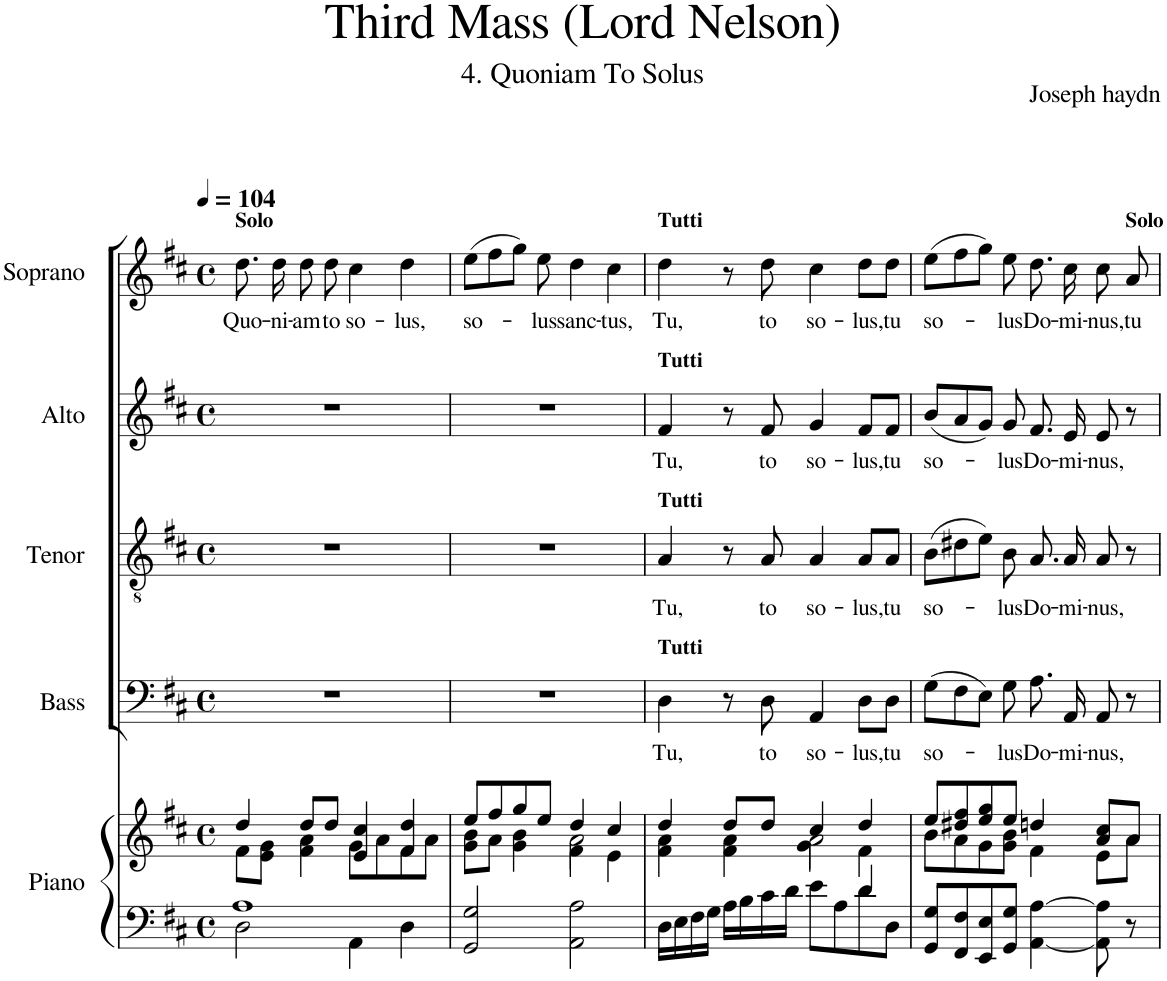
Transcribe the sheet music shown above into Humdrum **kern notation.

**kern	**kern	**kern	**text	**kern	**text	**kern	**text	**kern	**text
*part5	*part5	*part4	*part4	*part3	*part3	*part2	*part2	*part1	*part1
*staff6	*staff5	*staff4	*staff4	*staff3	*staff3	*staff2	*staff2	*staff1	*staff1
*I"Piano	*	*I"Bass	*	*I"Tenor	*	*I"Alto	*	*I"Soprano	*
*I'Pno.	*	*I'B.	*	*I'T.	*	*I'A.	*	*I'S.	*
*clefF4	*clefG2	*clefF4	*	*clefGv2	*	*clefG2	*	*clefG2	*
*k[f#c#]	*k[f#c#]	*k[f#c#]	*	*k[f#c#]	*	*k[f#c#]	*	*k[f#c#]	*
*M4/4	*M4/4	*M4/4	*	*M4/4	*	*M4/4	*	*M4/4	*
*met(c)	*met(c)	*met(c)	*	*met(c)	*	*met(c)	*	*met(c)	*
*MM104	*MM104	*MM104	*	*MM104	*	*MM104	*	*MM104	*
=1	=1	=1	=1	=1	=1	=1	=1	=1	=1
*^	*^	*	*	*	*	*	*	*	*
!	!	!	!	!	!	!	!	!	!	!LO:TX:a:B:t=Solo	!
!	!	!	!	!	!	!	!	!	!	!	!LO:LY:b
1A	2D\	4dd/	8f#\L	1r	.	1r	.	1r	.	8.dd\	Quo-
.	.	.	8e\ 8g\J	.	.	.	.	.	.	.	.
!	!	!	!	!	!	!	!	!	!	!	!LO:LY:b
.	.	.	.	.	.	.	.	.	.	16dd\	-ni-
!	!	!	!	!	!	!	!	!	!	!	!LO:LY:b
.	.	8dd/L	4f#\ 4a\	.	.	.	.	.	.	8dd\	-am
!	!	!	!	!	!	!	!	!	!	!	!LO:LY:b
.	.	8dd/J	.	.	.	.	.	.	.	8dd\	to
!	!	!	!	!	!	!	!	!	!	!	!LO:LY:b
.	4AA\	4e/ 4cc#/	8g\L	.	.	.	.	.	.	4cc#\	so-
.	.	.	8a\	.	.	.	.	.	.	.	.
!	!	!	!	!	!	!	!	!	!	!	!LO:LY:b
.	4D\	4f#/ 4dd/	8f#\	.	.	.	.	.	.	4dd\	-lus,
.	.	.	8a\J	.	.	.	.	.	.	.	.
*v	*v	*	*	*	*	*	*	*	*	*	*
=2	=2	=2	=2	=2	=2	=2	=2	=2	=2	=2
*	*	*^	*	*	*	*	*	*	*	*
!	!	!	!	!	!	!	!	!	!	!	!LO:LY:b
2GG/ 2G/	8ee/L	8g\ 8b\L	2ryy	1r	.	1r	.	1r	.	(8ee\L	so-
.	8ff#/	8a\J	.	.	.	.	.	.	.	8ff#\	.
.	8gg/	4g\ 4b\	.	.	.	.	.	.	.	8gg\J)	.
!	!	!	!	!	!	!	!	!	!	!	!LO:LY:b
.	8ee/J	.	.	.	.	.	.	.	.	8ee\	-lus
!	!	!	!	!	!	!	!	!	!	!	!LO:LY:b
2AA\ 2A\	4dd/	4f#\	2a\	.	.	.	.	.	.	4dd\	sanc-
!	!	!	!	!	!	!	!	!	!	!	!LO:LY:b
.	4cc#/	4e\	.	.	.	.	.	.	.	4cc#\	-tus,
=3	=3	=3	=3	=3	=3	=3	=3	=3	=3	=3	=3
*^	*	*	*	*	*	*	*	*	*	*	*
!	!	!	!	!	!	!	!	!	!	!	!LO:TX:a:B:t=Tutti	!
!	!	!	!	!	!	!	!	!	!LO:TX:a:B:t=Tutti	!	!	!
!	!	!	!	!	!	!	!LO:TX:a:B:t=Tutti	!	!	!	!	!
!	!	!	!	!	!LO:TX:a:B:t=Tutti	!	!	!	!	!	!	!
!	!	!	!	!	!	!LO:LY:b	!	!LO:LY:b	!	!LO:LY:b	!	!LO:LY:b
16D\LL	2.ryy	4dd/	4f#\ 4a\	2ryy	4D\	Tu,	4A/	Tu,	4f#/	Tu,	4dd\	Tu,
16E\	.	.	.	.	.	.	.	.	.	.	.	.
16F#\	.	.	.	.	.	.	.	.	.	.	.	.
16G\JJ	.	.	.	.	.	.	.	.	.	.	.	.
16A\LL	.	8dd/L	4f#\ 4a\	.	8r	.	8r	.	8r	.	8r	.
16B\	.	.	.	.	.	.	.	.	.	.	.	.
!	!	!	!	!	!	!LO:LY:b	!	!LO:LY:b	!	!LO:LY:b	!	!LO:LY:b
16c#\	.	8dd/J	.	.	8D\	to	8A/	to	8f#/	to	8dd\	to
16d\JJ	.	.	.	.	.	.	.	.	.	.	.	.
!	!	!	!	!	!	!LO:LY:b	!	!LO:LY:b	!	!LO:LY:b	!	!LO:LY:b
8e\L	.	4cc#/	4g\	2a\	4AA/	so-	4A/	so-	4g/	so-	4cc#\	so-
8A\	.	.	.	.	.	.	.	.	.	.	.	.
!	!	!	!	!	!	!LO:LY:b	!	!LO:LY:b	!	!LO:LY:b	!	!LO:LY:b
8d\	4d/	4dd/	4f#\	.	8D\L	-lus,	8A/L	-lus,	8f#/L	-lus,	8dd\L	-lus,
!	!	!	!	!	!	!LO:LY:b	!	!LO:LY:b	!	!LO:LY:b	!	!LO:LY:b
8D\J	.	.	.	.	8D\J	tu	8A/J	tu	8f#/J	tu	8dd\J	tu
*v	*v	*	*	*	*	*	*	*	*	*	*	*
*	*	*v	*v	*	*	*	*	*	*	*	*
=4	=4	=4	=4	=4	=4	=4	=4	=4	=4	=4
!	!	!	!	!LO:LY:b	!	!LO:LY:b	!	!LO:LY:b	!	!LO:LY:b
8GG/ 8G/L	8ee/L	8b\L	(8G\L	so-	(8B\L	so-	(8b/L	so-	(8ee\L	so-
8FF#/ 8F#/	8dd#X/ 8ff#/	8a\	8F#\	.	8d#X\	.	8a/	.	8ff#\	.
8EE/ 8E/	8ee/ 8gg/	8g\	8E\J)	.	8e\J)	.	8g/J)	.	8gg\J)	.
!	!	!	!	!LO:LY:b	!	!LO:LY:b	!	!LO:LY:b	!	!LO:LY:b
8GG/ 8G/J	8ee/J	8g\ 8b\J	8G\	-lus	8B\	-lus	8g/	-lus	8ee\	-lus
!	!	!	!	!LO:LY:b	!	!LO:LY:b	!	!LO:LY:b	!	!LO:LY:b
[4AA\ [4A\	4ddn/	4f#\	8.A\	Do-	8.A/	Do-	8.f#/	Do-	8.dd\	Do-
!	!	!	!	!LO:LY:b	!	!LO:LY:b	!	!LO:LY:b	!	!LO:LY:b
.	.	.	16AA/	-mi-	16A/	-mi-	16e/	-mi-	16cc#\	-mi-
!	!	!	!	!LO:LY:b	!	!LO:LY:b	!	!LO:LY:b	!	!LO:LY:b
8AA\] 8A\]	8a/ 8cc#/L	8e\L	8AA/	-nus,	8A/	-nus,	8e/	-nus,	8cc#\	-nus,
!	!	!	!	!	!	!	!	!	!LO:TX:a:B:t=Solo	!
!	!	!	!	!	!	!	!	!	!	!LO:LY:b
8r	8a/J	8a\J	8r	.	8r	.	8r	.	8a/	tu
*	*v	*v	*	*	*	*	*	*	*	*
=	=	=	=	=	=	=	=	=	=
*-	*-	*-	*-	*-	*-	*-	*-	*-	*-
